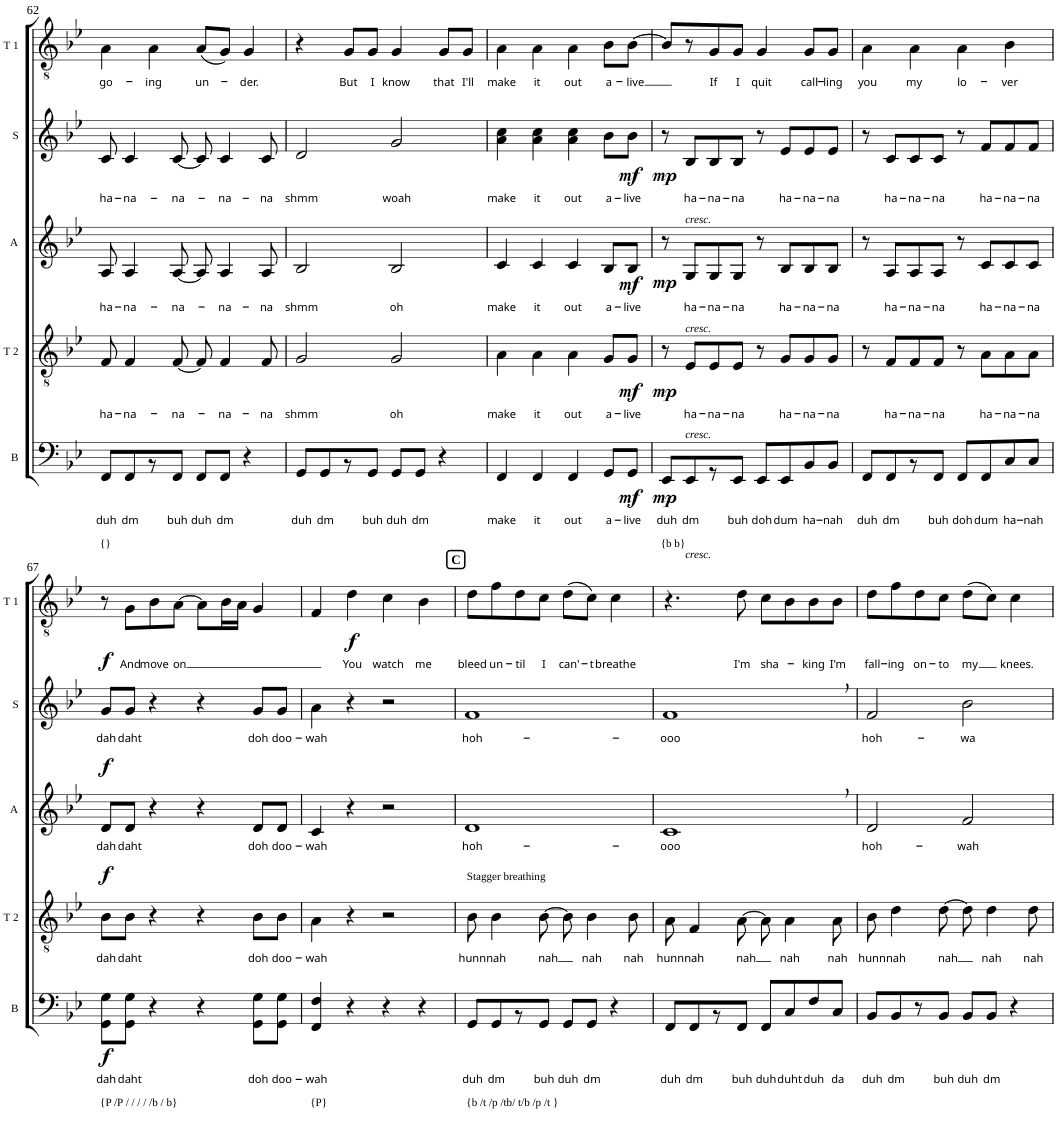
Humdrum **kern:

**kern	**text	**dynam	**kern	**text	**dynam	**kern	**text	**dynam	**kern	**text	**dynam	**kern	**text	**dynam
*part5	*part5	*part5	*part4	*part4	*part4	*part3	*part3	*part3	*part2	*part2	*part2	*part1	*part1	*part1
*staff5	*staff5	*staff5	*staff4	*staff4	*staff4	*staff3	*staff3	*staff3	*staff2	*staff2	*staff2	*staff1	*staff1	*staff1
*I"Bass	*	*	*I"Tenor 2	*	*	*I"Alto	*	*	*I"Soprano	*	*	*I"Tenor 1	*	*
*I'B	*	*	*I'T 2	*	*	*I'A	*	*	*I'S	*	*	*I'T 1	*	*
!!LO:PB:g=z
*clefF4	*	*	*clefGv2	*	*	*clefG2	*	*	*clefG2	*	*	*clefGv2	*	*
*k[b-e-]	*	*	*k[b-e-]	*	*	*k[b-e-]	*	*	*k[b-e-]	*	*	*k[b-e-]	*	*
*M4/4	*	*	*M4/4	*	*	*M4/4	*	*	*M4/4	*	*	*M4/4	*	*
=62	=62	=62	=62	=62	=62	=62	=62	=62	=62	=62	=62	=62	=62	=62
!LO:TX:b:t={}	!	!	!	!	!	!	!	!	!	!	!	!	!	!
!	!LO:LY:b	!	!	!LO:LY:b	!	!	!LO:LY:b	!	!	!LO:LY:b	!	!	!LO:LY:b	!
8FF/L	duh	.	8F/	ha-	.	8A/	ha-	.	8c/	ha-	.	4A\	go-	.
!	!LO:LY:b	!	!	!LO:LY:b	!	!	!LO:LY:b	!	!	!LO:LY:b	!	!	!	!
8FF/	dm	.	4F/	-na-	.	4A/	-na-	.	4c/	-na-	.	.	.	.
!	!	!	!	!	!	!	!	!	!	!	!	!	!LO:LY:b	!
8r	.	.	.	.	.	.	.	.	.	.	.	4A\	-ing	.
!	!LO:LY:b	!	!	!LO:LY:b	!	!	!LO:LY:b	!	!	!LO:LY:b	!	!	!	!
8FF/J	buh	.	[8F/	-na-	.	[8A/	-na-	.	[8c/	-na-	.	.	.	.
!	!LO:LY:b	!	!	!	!	!	!	!	!	!	!	!	!LO:LY:b	!
8FF/L	duh	.	8F/]	.	.	8A/]	.	.	8c/]	.	.	(<8A/L	un-	.
!	!LO:LY:b	!	!	!LO:LY:b	!	!	!LO:LY:b	!	!	!LO:LY:b	!	!	!	!
8FF/J	dm	.	4F/	-na-	.	4A/	-na-	.	4c/	-na-	.	8G/J)	.	.
!	!	!	!	!	!	!	!	!	!	!	!	!	!LO:LY:b	!
4r	.	.	.	.	.	.	.	.	.	.	.	4G/	-der.	.
!	!	!	!	!LO:LY:b	!	!	!LO:LY:b	!	!	!LO:LY:b	!	!	!	!
.	.	.	8F/	-na	.	8A/	-na	.	8c/	-na	.	.	.	.
=63	=63	=63	=63	=63	=63	=63	=63	=63	=63	=63	=63	=63	=63	=63
!	!LO:LY:b	!	!	!LO:LY:b	!	!	!LO:LY:b	!	!	!LO:LY:b	!	!	!	!
8GG/L	duh	.	2G/	shmm	.	2B-/	shmm	.	2d/	shmm	.	4r	.	.
!	!LO:LY:b	!	!	!	!	!	!	!	!	!	!	!	!	!
8GG/	dm	.	.	.	.	.	.	.	.	.	.	.	.	.
!	!	!	!	!	!	!	!	!	!	!	!	!	!LO:LY:b	!
8r	.	.	.	.	.	.	.	.	.	.	.	8G/L	But	.
!	!LO:LY:b	!	!	!	!	!	!	!	!	!	!	!	!LO:LY:b	!
8GG/J	buh	.	.	.	.	.	.	.	.	.	.	8G/J	I	.
!	!LO:LY:b	!	!	!LO:LY:b	!	!	!LO:LY:b	!	!	!LO:LY:b	!	!	!LO:LY:b	!
8GG/L	duh	.	2G/	oh	.	2B-/	oh	.	2g/	woah	.	4G/	know	.
!	!LO:LY:b	!	!	!	!	!	!	!	!	!	!	!	!	!
8GG/J	dm	.	.	.	.	.	.	.	.	.	.	.	.	.
!	!	!	!	!	!	!	!	!	!	!	!	!	!LO:LY:b	!
4r	.	.	.	.	.	.	.	.	.	.	.	8G/L	that	.
!	!	!	!	!	!	!	!	!	!	!	!	!	!LO:LY:b	!
.	.	.	.	.	.	.	.	.	.	.	.	8G/J	I'll	.
=64	=64	=64	=64	=64	=64	=64	=64	=64	=64	=64	=64	=64	=64	=64
!	!LO:LY:b	!	!	!LO:LY:b	!	!	!LO:LY:b	!	!	!LO:LY:b	!	!	!LO:LY:b	!
4FF/	make	.	4A\	make	.	4c/	make	.	4a\ 4cc\	make	.	4A\	make	.
!	!LO:LY:b	!	!	!LO:LY:b	!	!	!LO:LY:b	!	!	!LO:LY:b	!	!	!LO:LY:b	!
4FF/	it	.	4A\	it	.	4c/	it	.	4a\ 4cc\	it	.	4A\	it	.
!	!LO:LY:b	!	!	!LO:LY:b	!	!	!LO:LY:b	!	!	!LO:LY:b	!	!	!LO:LY:b	!
4FF/	out	.	4A\	out	.	4c/	out	.	4a\ 4cc\	out	.	4A\	out	.
!	!LO:LY:b	!	!	!LO:LY:b	!	!	!LO:LY:b	!	!	!LO:LY:b	!	!	!LO:LY:b	!
8GG/L	a-	.	8G/L	a-	.	8B-/L	a-	.	8b-\L	a-	.	8B-\L	a-	.
!	!LO:LY:b	!LO:DY:b	!	!LO:LY:b	!LO:DY:b	!	!LO:LY:b	!LO:DY:b	!	!LO:LY:b	!LO:DY:b	!	!LO:LY:b	!
8GG/J	-live	mf	8G/J	-live	mf	8B-/J	-live	mf	8b-\J	-live	mf	[8B-\J	-live	.
=65	=65	=65	=65	=65	=65	=65	=65	=65	=65	=65	=65	=65	=65	=65
!LO:TX:b:t={b b}	!	!	!	!	!	!	!	!	!	!	!	!	!	!
!	!LO:LY:b	!LO:DY:b	!	!	!LO:DY:b	!	!	!LO:DY:b	!	!	!LO:DY:b	!	!	!
8EE-/L	duh	mp	8r	.	mp	8r	.	mp	8r	.	mp	8B-/L]	.	.
!	!	!	!	!	!	!	!	!	!LO:TX:b:i:t=cresc.	!	!	!	!	!
!	!	!	!	!	!	!LO:TX:b:i:t=cresc.	!	!	!	!	!	!	!	!
!	!	!	!LO:TX:b:i:t=cresc.	!	!	!	!	!	!	!	!	!	!	!
!LO:TX:b:i:t=cresc.	!	!	!	!	!	!	!	!	!	!	!	!	!	!
!	!LO:LY:b	!	!	!LO:LY:b	!	!	!LO:LY:b	!	!	!LO:LY:b	!	!	!	!
8EE-/	dm	.	8E-/L	ha-	.	8G/L	ha-	.	8B-/L	ha-	.	8r	.	.
!	!	!	!	!LO:LY:b	!	!	!LO:LY:b	!	!	!LO:LY:b	!	!	!LO:LY:b	!
8r	.	.	8E-/	-na-	.	8G/	-na-	.	8B-/	-na-	.	8G/	If	.
!	!LO:LY:b	!	!	!LO:LY:b	!	!	!LO:LY:b	!	!	!LO:LY:b	!	!	!LO:LY:b	!
8EE-/J	buh	.	8E-/J	-na	.	8G/J	-na	.	8B-/J	-na	.	8G/J	I	.
!	!LO:LY:b	!	!	!	!	!	!	!	!	!	!	!	!LO:LY:b	!
8EE-/L	doh	.	8r	.	.	8r	.	.	8r	.	.	4G/	quit	.
!	!LO:LY:b	!	!	!LO:LY:b	!	!	!LO:LY:b	!	!	!LO:LY:b	!	!	!	!
8EE-/	dum	.	8G/L	ha-	.	8B-/L	ha-	.	8e-/L	ha-	.	.	.	.
!	!LO:LY:b	!	!	!LO:LY:b	!	!	!LO:LY:b	!	!	!LO:LY:b	!	!	!LO:LY:b	!
8BB-/	ha-	.	8G/	-na-	.	8B-/	-na-	.	8e-/	-na-	.	8G/L	call-	.
!	!LO:LY:b	!	!	!LO:LY:b	!	!	!LO:LY:b	!	!	!LO:LY:b	!	!	!LO:LY:b	!
8BB-/J	-nah	.	8G/J	-na	.	8B-/J	-na	.	8e-/J	-na	.	8G/J	-ling	.
=66	=66	=66	=66	=66	=66	=66	=66	=66	=66	=66	=66	=66	=66	=66
!	!LO:LY:b	!	!	!	!	!	!	!	!	!	!	!	!LO:LY:b	!
8FF/L	duh	.	8r	.	.	8r	.	.	8r	.	.	4A\	you	.
!	!LO:LY:b	!	!	!LO:LY:b	!	!	!LO:LY:b	!	!	!LO:LY:b	!	!	!	!
8FF/	dm	.	8F/L	ha-	.	8A/L	ha-	.	8c/L	ha-	.	.	.	.
!	!	!	!	!LO:LY:b	!	!	!LO:LY:b	!	!	!LO:LY:b	!	!	!LO:LY:b	!
8r	.	.	8F/	-na-	.	8A/	-na-	.	8c/	-na-	.	4A\	my	.
!	!LO:LY:b	!	!	!LO:LY:b	!	!	!LO:LY:b	!	!	!LO:LY:b	!	!	!	!
8FF/J	buh	.	8F/J	-na	.	8A/J	-na	.	8c/J	-na	.	.	.	.
!	!LO:LY:b	!	!	!	!	!	!	!	!	!	!	!	!LO:LY:b	!
8FF/L	doh	.	8r	.	.	8r	.	.	8r	.	.	4A\	lo-	.
!	!LO:LY:b	!	!	!LO:LY:b	!	!	!LO:LY:b	!	!	!LO:LY:b	!	!	!	!
8FF/	dum	.	8A\L	ha-	.	8c/L	ha-	.	8f/L	ha-	.	.	.	.
!	!LO:LY:b	!	!	!LO:LY:b	!	!	!LO:LY:b	!	!	!LO:LY:b	!	!	!LO:LY:b	!
8C/	ha-	.	8A\	-na-	.	8c/	-na-	.	8f/	-na-	.	4B-\	-ver	.
!	!LO:LY:b	!	!	!LO:LY:b	!	!	!LO:LY:b	!	!	!LO:LY:b	!	!	!	!
8C/J	-nah	.	8A\J	-na	.	8c/J	-na	.	8f/J	-na	.	.	.	.
!!LO:LB:g=z
=67	=67	=67	=67	=67	=67	=67	=67	=67	=67	=67	=67	=67	=67	=67
!LO:TX:b:t={P /P / / / / /b / b}	!	!	!	!	!	!	!	!	!	!	!	!	!	!
!	!LO:LY:b	!LO:DY:b	!	!LO:LY:b	!LO:DY:a	!	!LO:LY:b	!LO:DY:a	!	!LO:LY:b	!LO:DY:a	!	!	!
8GG\ 8G\L	dah	f	8B-\L	dah	f	8d/L	dah	f	8g/L	dah	f	8r	.	.
!	!LO:LY:b	!	!	!LO:LY:b	!	!	!LO:LY:b	!	!	!LO:LY:b	!	!	!LO:LY:b	!
8GG\ 8G\J	daht	.	8B-\J	daht	.	8d/J	daht	.	8g/J	daht	.	8G\L	And	.
!	!	!	!	!	!	!	!	!	!	!	!	!	!LO:LY:b	!
4r	.	.	4r	.	.	4r	.	.	4r	.	.	8B-\	move	.
!	!	!	!	!	!	!	!	!	!	!	!	!	!LO:LY:b	!
.	.	.	.	.	.	.	.	.	.	.	.	[8A\J	on	.
4r	.	.	4r	.	.	4r	.	.	4r	.	.	8A\L]	.	.
.	.	.	.	.	.	.	.	.	.	.	.	16B-\L	.	.
.	.	.	.	.	.	.	.	.	.	.	.	16A\JJ	.	.
!	!LO:LY:b	!	!	!LO:LY:b	!	!	!LO:LY:b	!	!	!LO:LY:b	!	!	!	!
8GG\ 8G\L	doh	.	8B-\L	doh	.	8d/L	doh	.	8g/L	doh	.	4G/	.	.
!	!LO:LY:b	!	!	!LO:LY:b	!	!	!LO:LY:b	!	!	!LO:LY:b	!	!	!	!
8GG\ 8G\J	doo-	.	8B-\J	doo-	.	8d/J	doo-	.	8g/J	doo-	.	.	.	.
=68	=68	=68	=68	=68	=68	=68	=68	=68	=68	=68	=68	=68	=68	=68
!LO:TX:b:t={P}	!	!	!	!	!	!	!	!	!	!	!	!	!	!
!	!LO:LY:b	!	!	!LO:LY:b	!	!	!LO:LY:b	!	!	!LO:LY:b	!	!	!	!
4FF/ 4F/	-wah	.	4A\	-wah	.	4c/	-wah	.	4a\	-wah	.	4F/	.	.
!	!	!	!	!	!	!	!	!	!	!	!	!	!LO:LY:b	!LO:DY:b
4r	.	.	4r	.	.	4r	.	.	4r	.	.	4d\	You	f
!	!	!	!	!	!	!	!	!	!	!	!	!	!LO:LY:b	!
4r	.	.	2r	.	.	2r	.	.	2r	.	.	4c\	watch	.
!	!	!	!	!	!	!	!	!	!	!	!	!	!LO:LY:b	!
4r	.	.	.	.	.	.	.	.	.	.	.	4B-\	me	.
!!LO:REH:place=s1:a:B:cj:fs=8.5:t=C
=69	=69	=69	=69	=69	=69	=69	=69	=69	=69	=69	=69	=69	=69	=69
!	!	!	!LO:TX:a:t=Stagger breathing	!	!	!	!	!	!	!	!	!	!	!
!LO:TX:b:t={b /t /p /tb/ t/b /p /t }	!	!	!	!	!	!	!	!	!	!	!	!	!	!
!	!LO:LY:b	!	!	!LO:LY:b	!	!	!LO:LY:b	!	!	!LO:LY:b	!	!	!LO:LY:b	!
8GG/L	duh	.	8B-\	hunn	.	1d	hoh-	.	1f	hoh-	.	8d\L	bleed	.
!	!LO:LY:b	!	!	!LO:LY:b	!	!	!	!	!	!	!	!	!LO:LY:b	!
8GG/	dm	.	4B-\	nah	.	.	.	.	.	.	.	8f\	un-	.
!	!	!	!	!	!	!	!	!	!	!	!	!	!LO:LY:b	!
8r	.	.	.	.	.	.	.	.	.	.	.	8d\	-til	.
!	!LO:LY:b	!	!	!LO:LY:b	!	!	!	!	!	!	!	!	!LO:LY:b	!
8GG/J	buh	.	[8B-\	nah	.	.	.	.	.	.	.	8c\J	I	.
!	!LO:LY:b	!	!	!	!	!	!	!	!	!	!	!	!LO:LY:b	!
8GG/L	duh	.	8B-\]	.	.	.	.	.	.	.	.	(>8d\L	can'-	.
!	!LO:LY:b	!	!	!LO:LY:b	!	!	!	!	!	!	!	!	!LO:LY:b	!
8GG/J	dm	.	4B-\	nah	.	.	.	.	.	.	.	8c\J)	-t	.
!	!	!	!	!	!	!	!	!	!	!	!	!	!LO:LY:b	!
4r	.	.	.	.	.	.	.	.	.	.	.	4c\	breathe	.
!	!	!	!	!LO:LY:b	!	!	!	!	!	!	!	!	!	!
.	.	.	8B-\	nah	.	.	.	.	.	.	.	.	.	.
=70	=70	=70	=70	=70	=70	=70	=70	=70	=70	=70	=70	=70	=70	=70
!	!LO:LY:b	!	!	!LO:LY:b	!	!	!LO:LY:b	!	!	!LO:LY:b	!	!	!	!
8FF/L	duh	.	8A\	hunn	.	1c,	-ooo	.	1f,	-ooo	.	4.r	.	.
!	!LO:LY:b	!	!	!LO:LY:b	!	!	!	!	!	!	!	!	!	!
8FF/	dm	.	4F/	nah	.	.	.	.	.	.	.	.	.	.
8r	.	.	.	.	.	.	.	.	.	.	.	.	.	.
!	!LO:LY:b	!	!	!LO:LY:b	!	!	!	!	!	!	!	!	!LO:LY:b	!
8FF/J	buh	.	[8A\	nah	.	.	.	.	.	.	.	8d\	I'm	.
!	!LO:LY:b	!	!	!	!	!	!	!	!	!	!	!	!LO:LY:b	!
8FF/L	duh	.	8A\]	.	.	.	.	.	.	.	.	8c\L	sha-	.
!	!LO:LY:b	!	!	!LO:LY:b	!	!	!	!	!	!	!	!	!	!
8C/	duht	.	4A\	nah	.	.	.	.	.	.	.	8B-\	.	.
!	!LO:LY:b	!	!	!	!	!	!	!	!	!	!	!	!LO:LY:b	!
8F/	duh	.	.	.	.	.	.	.	.	.	.	8B-\	-king	.
!	!LO:LY:b	!	!	!LO:LY:b	!	!	!	!	!	!	!	!	!LO:LY:b	!
8C/J	da	.	8A\	nah	.	.	.	.	.	.	.	8B-\J	I'm	.
=71	=71	=71	=71	=71	=71	=71	=71	=71	=71	=71	=71	=71	=71	=71
!	!LO:LY:b	!	!	!LO:LY:b	!	!	!LO:LY:b	!	!	!LO:LY:b	!	!	!LO:LY:b	!
8BB-/L	duh	.	8B-\	hunn	.	2d/	hoh-	.	2f/	hoh-	.	8d\L	fall-	.
!	!LO:LY:b	!	!	!LO:LY:b	!	!	!	!	!	!	!	!	!LO:LY:b	!
8BB-/	dm	.	4d\	nah	.	.	.	.	.	.	.	8f\	-ing	.
!	!	!	!	!	!	!	!	!	!	!	!	!	!LO:LY:b	!
8r	.	.	.	.	.	.	.	.	.	.	.	8d\	on-	.
!	!LO:LY:b	!	!	!LO:LY:b	!	!	!	!	!	!	!	!	!LO:LY:b	!
8BB-/J	buh	.	[8d\	nah	.	.	.	.	.	.	.	8c\J	-to	.
!	!LO:LY:b	!	!	!	!	!	!LO:LY:b	!	!	!LO:LY:b	!	!	!LO:LY:b	!
8BB-/L	duh	.	8d\]	.	.	2f/	-wah	.	2b-\	-wa	.	(>8d\L	my	.
!	!LO:LY:b	!	!	!LO:LY:b	!	!	!	!	!	!	!	!	!	!
8BB-/J	dm	.	4d\	nah	.	.	.	.	.	.	.	8c\J)	.	.
!	!	!	!	!	!	!	!	!	!	!	!	!	!LO:LY:b	!
4r	.	.	.	.	.	.	.	.	.	.	.	4c\	knees.	.
!	!	!	!	!LO:LY:b	!	!	!	!	!	!	!	!	!	!
.	.	.	8d\	nah	.	.	.	.	.	.	.	.	.	.
=	=	=	=	=	=	=	=	=	=	=	=	=	=	=
*-	*-	*-	*-	*-	*-	*-	*-	*-	*-	*-	*-	*-	*-	*-
